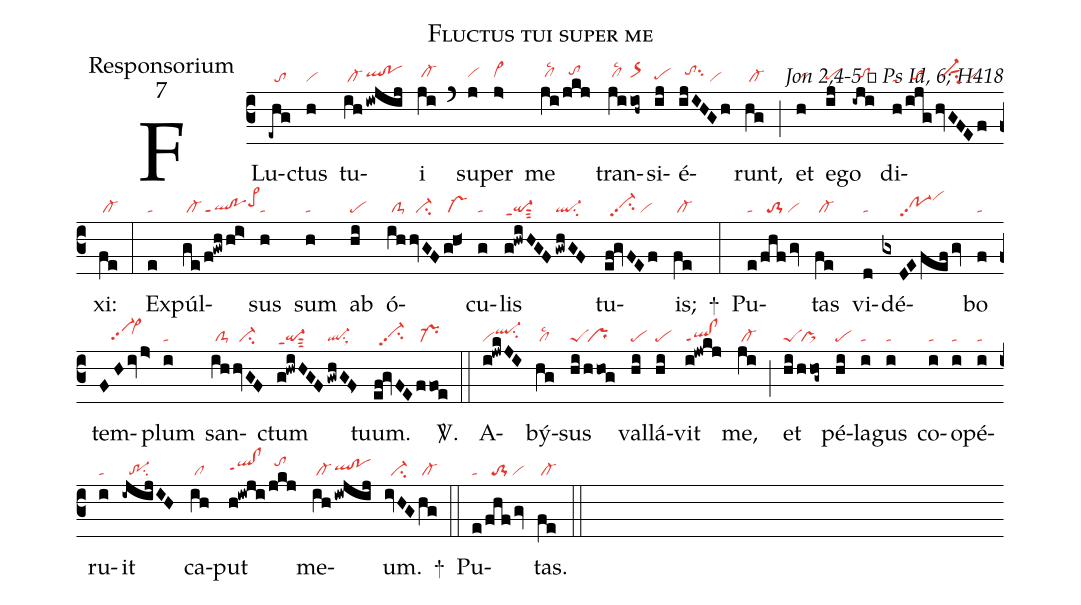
name:Fluctus tui super me;
office-part:Responsorium;
mode:7;
commentary:Jon 2,4-5 ꝟ Ps Id, 6; H418;
nabc-lines:1;
%%
(c3)
FLu(-ehg|//to)ctus(h|vi) tu(ih|/cl-|!iwjij|qlhh!pohh)i(ji|/cl-hh) (`)
su(j|vihh)per(j>|vi>hh) me(ji|/clhhlsc2|/jkj|//tohi) tran(ji|/clhhlsc2|ioh~|or>hh)si(ij|pehg)é(ijIHGh|//tohisu2/vi)runt,(hg|/cl-) (;)
et(h|vi) e(ij|pehg)go(-iji|//tohh) di(h|ta|/ijg|//tohg|hvGFEf|//vi-hhsut1su2/vi)xi:(fe|/cl-) (:)
Ex(e|ta)púl(ge|/cl-|/f!gwh/hi>|ql!poppt1pe>hi)sus(h|ta) sum(h|ta) ab(hi|pe) ó(ih|/clS-|hvGF|//ci-|gh<|/vs-)cu(g|ta)lis(g!hwiHGF|qi-ppt1sut3|gwhGF|ql-su2) tu(ef!gvFEf|//vi-hhpp2su2/vi)is;(fe|/cl-) +(:)
Pu(e|ta|/fhfgv|//to-1/vi)tas(fe|/cl-) vi(d|ta)dé(gxDEfefgv|//////po-1hhpp2vihk)bo(f|ta) tem(FHivj>|////vi-hgpp2`vi>hi)plum(i|ta) san(ih|/clS-|hvGF|//ci-)ctum(g!hwiHGF|qi-ppt1sut3|gwhGF>|ql-su1sux1) tuum.(ef!gvFE|//vi-hhpp2su2|ffoe|/pr-) <sp>V/</sp>.(::)
A(i!jwkJI|viql-hisu2)bý(hg|/cllsc2)sus(hi|peS|/hhog|/pr) val(hi|pe)lá(hi|pe)vit(i!jwkj|ql!clppt1) me,(ji|/cl-) (;)
et(hi|peS|/hhog~|/pr>) pé(hi|pe)la(i|ta)gus(i|ta) co(i|ta)o(i|ta)pé(i|ta)ru(i|ta)it(-ijijIH|//tr-1su2) ca(ih|/cl)put(h!iwji|qlhh!clhhppt1|/jkj|//tohj) me(ih|/cl-|!!iwjij|qlhh!pohh)um.(ivHG|//ci-|hg|/cl-) +(::)
Pu(e|ta|/fhfgv|//to-1/vi)tas.(fe|/cl-) (::)
